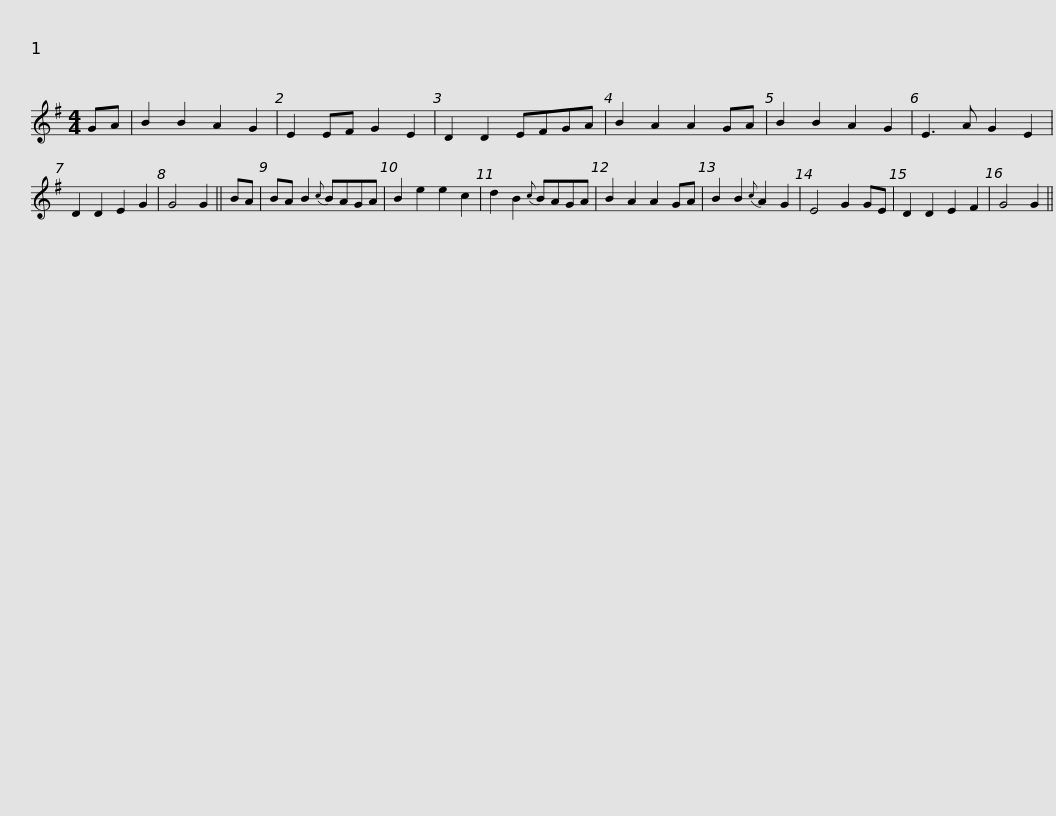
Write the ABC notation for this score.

X:1
L:1/8
M:4/4
I:linebreak $
K:G
V:1 treble
V:1
 GA | B2 B2 A2 G2 | E2 EF G2 E2 | D2 D2 EFGA | B2 A2 A2 GA | %5
 B2 B2 A2 G2 | E3 A G2 E2 | D2 D2 E2 G2 | G4 G2 || BA |$ %10
 BA B2{c} BAGA | B2 e2 e2 c2 | d2 B2{c} BAGA | B2 A2 A2 GA | B2 B2{c} A2 G2 | %15
 E4 G2 GE | D2 D2 E2 F2 | G4 G2 || %18
